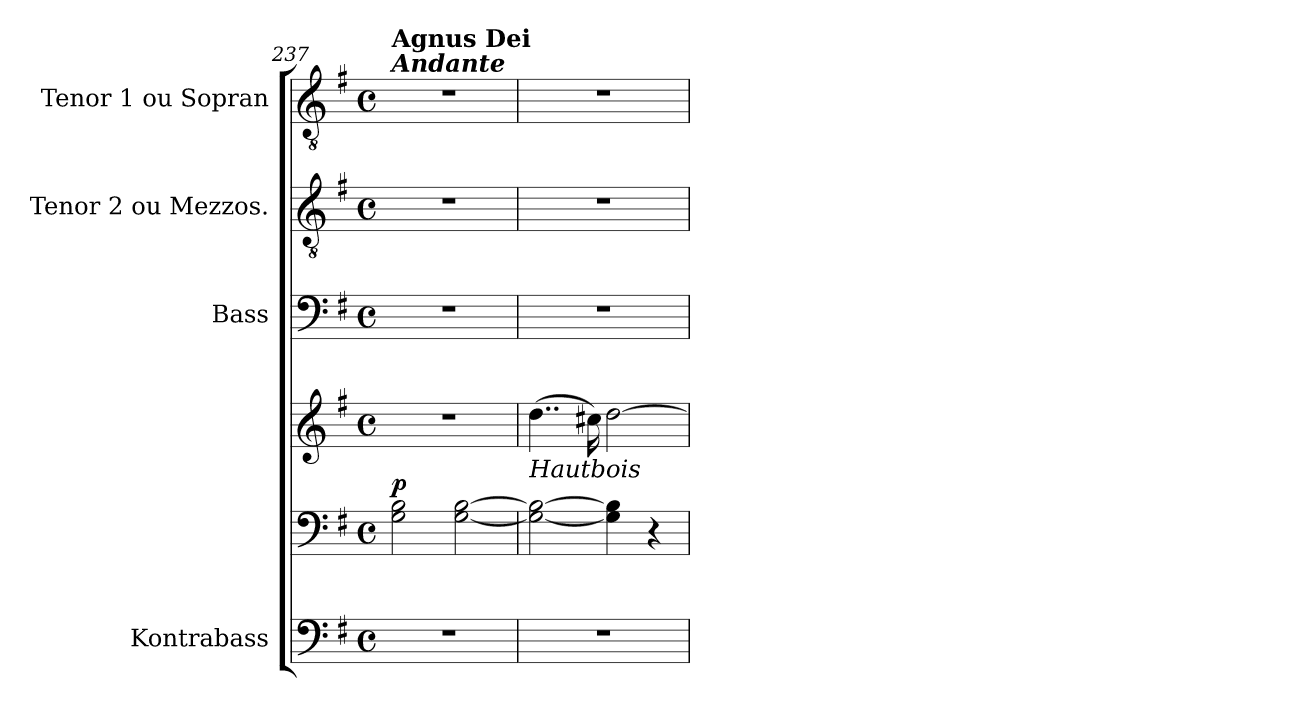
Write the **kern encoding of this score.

**kern	**kern	**kern	**dynam	**kern	**kern	**kern
*part5	*part4	*part4	*part4	*part3	*part2	*part1
*staff6	*staff5	*staff4	*staff4/5	*staff3	*staff2	*staff1
*I"Kontrabass	*	*	*	*I"Bass	*I"Tenor 2 ou Mezzos.	*I"Tenor 1 ou Sopran
*I'Kb.	*	*	*	*	*	*
!!LO:LB:g=z
*clefF4	*clefF4	*clefG2	*	*clefF4	*clefGv2	*clefGv2
*ITrd7c12	*	*	*	*	*	*
*k[f#]	*k[f#]	*k[f#]	*	*k[f#]	*k[f#]	*k[f#]
*G:	*G:	*G:	*	*G:	*G:	*G:
*M4/4	*M4/4	*M4/4	*	*M4/4	*M4/4	*M4/4
*met(c)	*met(c)	*met(c)	*	*met(c)	*met(c)	*met(c)
=237	=237	=237	=237	=237	=237	=237
!	!	!	!	!	!	!LO:TX:a:Bi:t=Andante
!	!	!	!	!	!	!LO:TX:a:B:t=Agnus Dei
!	!	!	!LO:DY:a=2	!	!	!
1r	2G\ 2B\	1r	p	1r	1r	1r
.	[2G\ [2B\	.	.	.	.	.
=238	=238	=238	=238	=238	=238	=238
!	!	!LO:TX:b:i:t=Hautbois	!	!	!	!
1r	2G\_ 2B\_	(>4..dd\	.	1r	1r	1r
.	.	16cc#X\)	.	.	.	.
.	4G\] 4B\]	[2dd\	.	.	.	.
.	4r	.	.	.	.	.
=	=	=	=	=	=	=
*-	*-	*-	*-	*-	*-	*-
